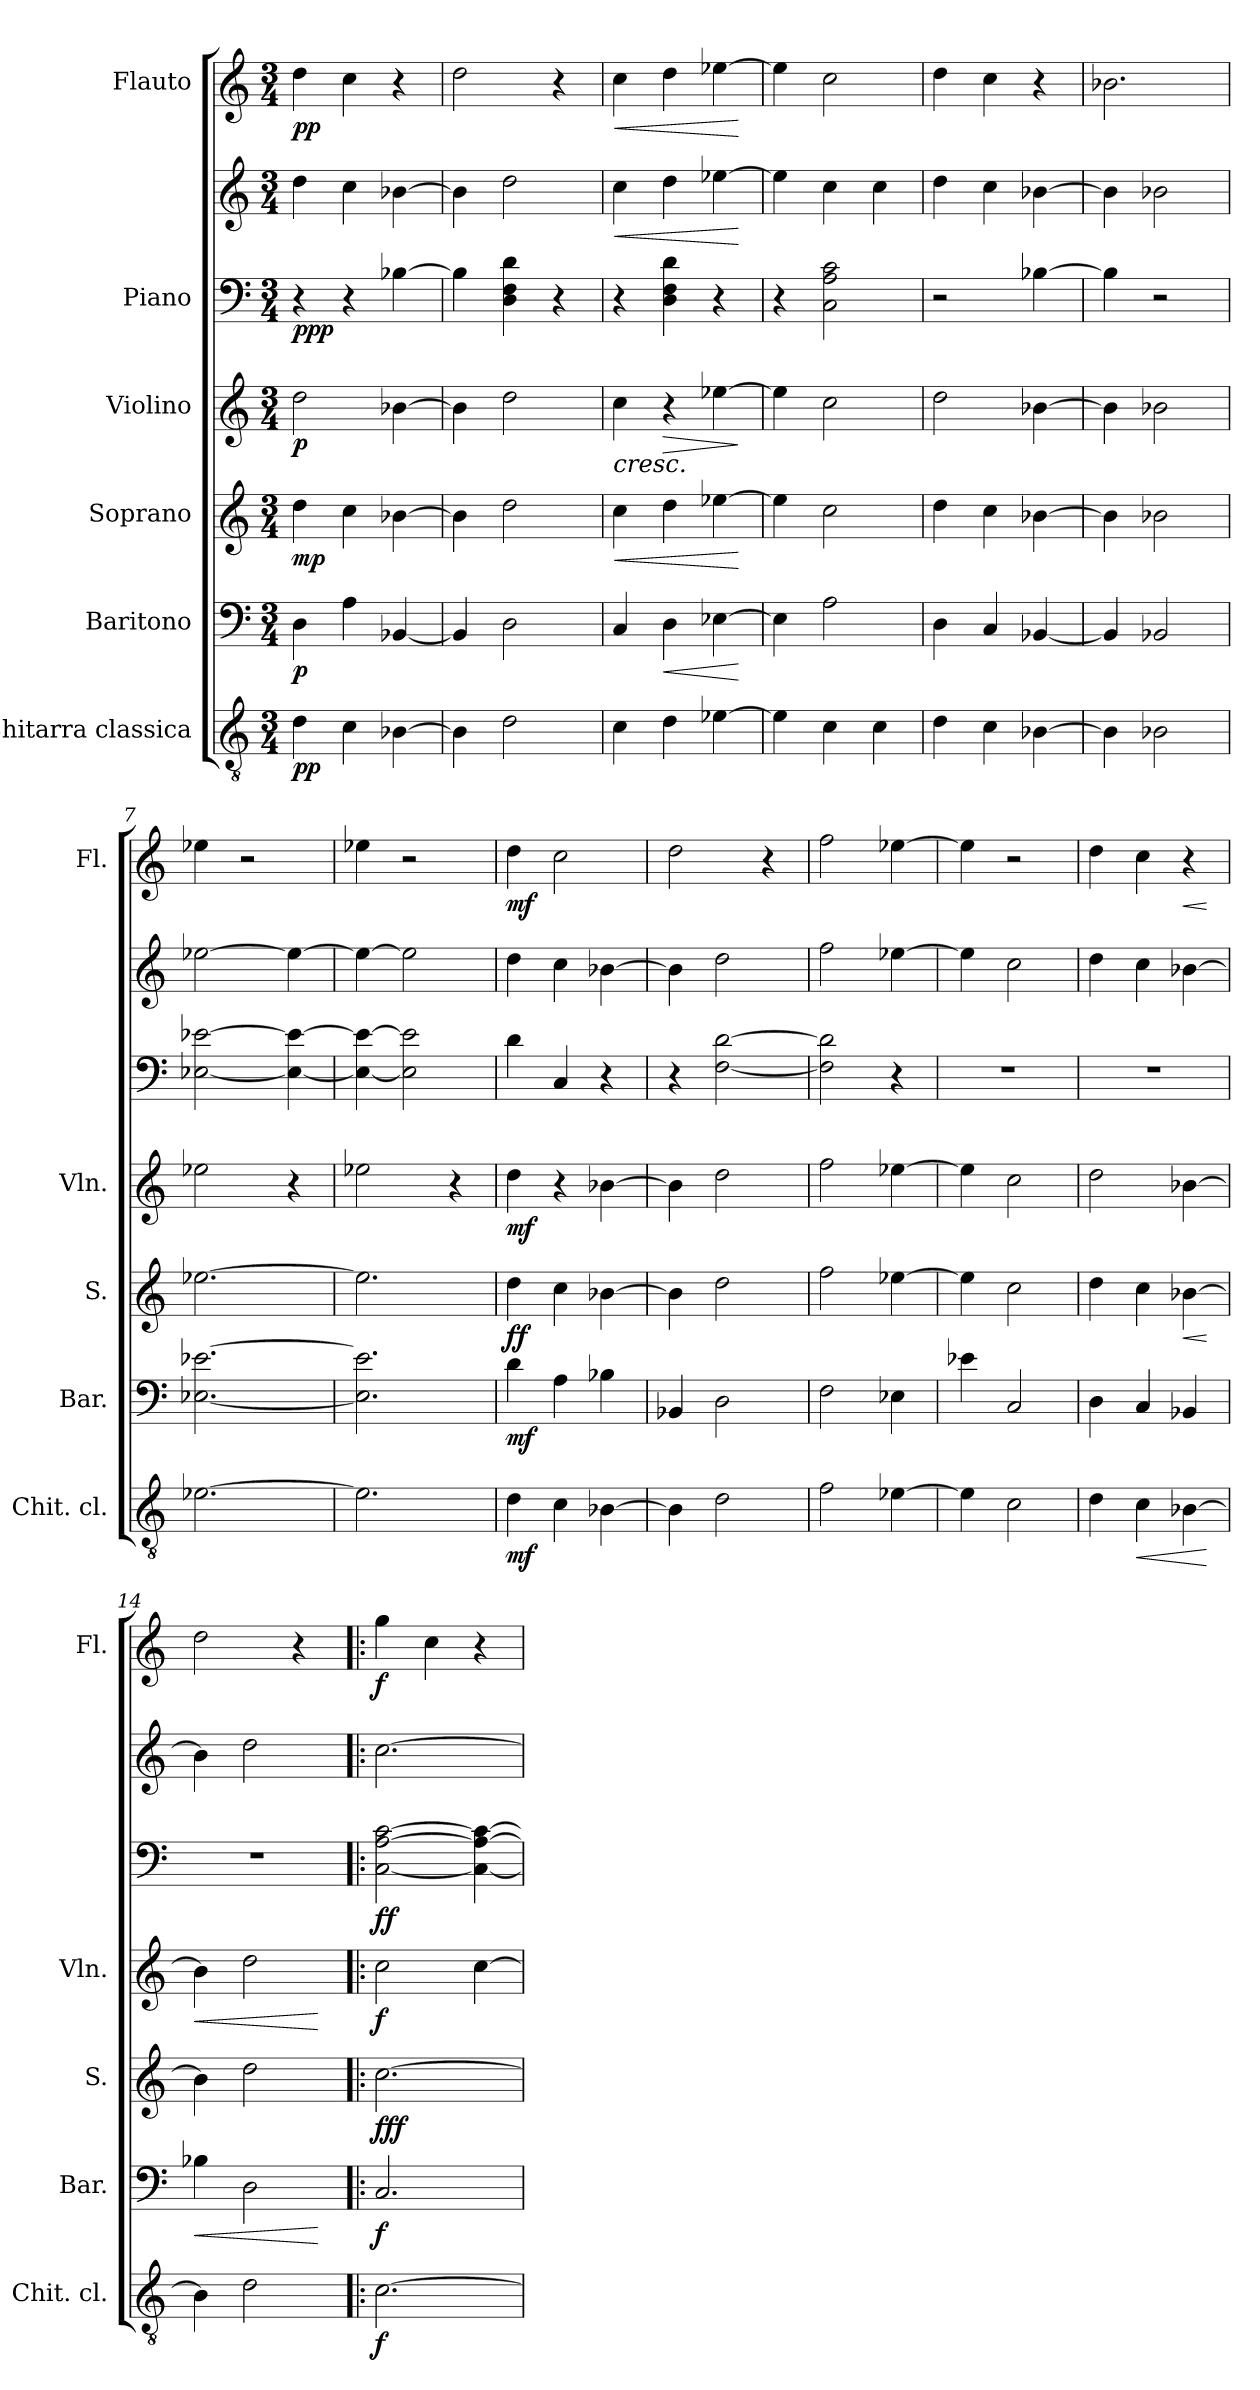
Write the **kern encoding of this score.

**kern	**dynam	**kern	**dynam	**kern	**dynam	**kern	**dynam	**kern	**kern	**dynam	**kern	**dynam
*part6	*part6	*part5	*part5	*part4	*part4	*part3	*part3	*part2	*part2	*part2	*part1	*part1
*staff7	*staff7	*staff6	*staff6	*staff5	*staff5	*staff4	*staff4	*staff3	*staff2	*staff2/3	*staff1	*staff1
*I"Chitarra classica	*	*I"Baritono	*	*I"Soprano	*	*I"Violino	*	*I"Piano	*	*	*I"Flauto	*
*I'Chit. cl.	*	*I'Bar.	*	*I'S.	*	*I'Vln.	*	*	*	*	*I'Fl.	*
*clefGv2	*	*clefF4	*	*clefG2	*	*clefG2	*	*clefF4	*clefG2	*	*clefG2	*
*k[]	*	*k[]	*	*k[]	*	*k[]	*	*k[]	*k[]	*	*k[]	*
*M3/4	*	*M3/4	*	*M3/4	*	*M3/4	*	*M3/4	*M3/4	*	*M3/4	*
=1	=1	=1	=1	=1	=1	=1	=1	=1	=1	=1	=1	=1
!	!LO:DY:b	!	!	!	!	!	!	!	!	!	!	!
!	!LO:DY:n=1:b	!	!LO:DY:b	!	!LO:DY:b	!	!LO:DY:b	!	!	!LO:DY:b=2	!	!
!	!	!	!	!	!	!	!	!	!	!LO:DY:n=1:b=2	!	!
!	!	!	!	!	!	!	!	!	!	!LO:DY:n=2:b	!	!LO:DY:b
!	!	!	!	!	!	!	!	!	!	!	!	!LO:DY:n=1:b
4d\	p p	4D\	p	4dd\	mp	2dd\	p	4r	4dd\	p p p	4dd\	p p
4c\	.	4A\	.	4cc\	.	.	.	4r	4cc\	.	4cc\	.
[4B-X\	.	[4BB-X/	.	[4b-X\	.	[4b-X\	.	[4B-X\	[4b-X\	.	4r	.
=2	=2	=2	=2	=2	=2	=2	=2	=2	=2	=2	=2	=2
4B-\]	.	4BB-/]	.	4b-\]	.	4b-\]	.	4B-\]	4b-\]	.	2dd\	.
2d\	.	2D\	.	2dd\	.	2dd\	.	4D\ 4F\ 4d\	2dd\	.	.	.
.	.	.	.	.	.	.	.	4r	.	.	4r	.
=3	=3	=3	=3	=3	=3	=3	=3	=3	=3	=3	=3	=3
!	!	!	!	!	!LO:HP:b	!	!LO:HP:b	!	!	!LO:HP:b	!	!LO:HP:b
4c\	.	4C/	.	4cc\	<	4cc\	<	4r	4cc\	<	4cc\	<
!	!	!	!LO:HP:b	!	!	!	!LO:HP:b	!	!	!	!	!
4d\	.	4D\	<	4dd\	.	4r	>	4D\ 4F\ 4d\	4dd\	.	4dd\	.
[4e-X\	.	[4E-X\	.	[4ee-X\	.	[4ee-X\	.	4r	[4ee-X\	.	[4ee-X\	.
.	.	.	[	.	[	.	[ ]	.	.	[	.	[
=4	=4	=4	=4	=4	=4	=4	=4	=4	=4	=4	=4	=4
4e-\]	.	4E-\]	.	4ee-\]	.	4ee-\]	.	4r	4ee-\]	.	4ee-\]	.
4c\	.	2A\	.	2cc\	.	2cc\	.	2C\ 2A\ 2c\	4cc\	.	2cc\	.
4c\	.	.	.	.	.	.	.	.	4cc\	.	.	.
=5	=5	=5	=5	=5	=5	=5	=5	=5	=5	=5	=5	=5
4d\	.	4D\	.	4dd\	.	2dd\	.	2r	4dd\	.	4dd\	.
4c\	.	4C/	.	4cc\	.	.	.	.	4cc\	.	4cc\	.
[4B-X\	.	[4BB-X/	.	[4b-X\	.	[4b-X\	.	[4B-X\	[4b-X\	.	4r	.
=6	=6	=6	=6	=6	=6	=6	=6	=6	=6	=6	=6	=6
4B-\]	.	4BB-/]	.	4b-\]	.	4b-\]	.	4B-\]	4b-\]	.	2.b-X\	.
2B-X\	.	2BB-X/	.	2b-X\	.	2b-X\	.	2r	2b-X\	.	.	.
=7	=7	=7	=7	=7	=7	=7	=7	=7	=7	=7	=7	=7
[2.e-X\	.	[2.E-X\ [2.e-X\	.	[2.ee-X\	.	2ee-X\	.	[2E-X\ [2e-X\	[2ee-X\	.	4ee-X\	.
.	.	.	.	.	.	.	.	.	.	.	2r	.
.	.	.	.	.	.	4r	.	4E-\_ 4e-\_	4ee-\_	.	.	.
=8	=8	=8	=8	=8	=8	=8	=8	=8	=8	=8	=8	=8
2.e-\]	.	2.E-\] 2.e-\]	.	2.ee-\]	.	2ee-X\	.	4E-\_ 4e-\_	4ee-\_	.	4ee-X\	.
.	.	.	.	.	.	.	.	2E-\] 2e-\]	2ee-\]	.	2r	.
.	.	.	.	.	.	4r	.	.	.	.	.	.
!!LO:PB:g=z
=9	=9	=9	=9	=9	=9	=9	=9	=9	=9	=9	=9	=9
!	!LO:DY:b	!	!LO:DY:b	!	!LO:DY:b	!	!LO:DY:b	!	!	!LO:DY:b=2	!	!
!	!	!	!	!	!	!	!	!	!	!LO:DY:n=1:b	!	!LO:DY:b
4d\	mf	4d\	mf	4dd\	ff	4dd\	mf	4d\	4dd\	mf mf	4dd\	mf
4c\	.	4A\	.	4cc\	.	4r	.	4C/	4cc\	.	2cc\	.
[4B-X\	.	4B-X\	.	[4b-X\	.	[4b-X\	.	4r	[4b-X\	.	.	.
=10	=10	=10	=10	=10	=10	=10	=10	=10	=10	=10	=10	=10
4B-\]	.	4BB-X/	.	4b-\]	.	4b-\]	.	4r	4b-\]	.	2dd\	.
2d\	.	2D\	.	2dd\	.	2dd\	.	[2F\ [2d\	2dd\	.	.	.
.	.	.	.	.	.	.	.	.	.	.	4r	.
=11	=11	=11	=11	=11	=11	=11	=11	=11	=11	=11	=11	=11
2f\	.	2F\	.	2ff\	.	2ff\	.	2F\] 2d\]	2ff\	.	2ff\	.
[4e-X\	.	4E-X\	.	[4ee-X\	.	[4ee-X\	.	4r	[4ee-X\	.	[4ee-X\	.
=12	=12	=12	=12	=12	=12	=12	=12	=12	=12	=12	=12	=12
4e-\]	.	4e-X\	.	4ee-\]	.	4ee-\]	.	2.r	4ee-\]	.	4ee-\]	.
2c\	.	2C/	.	2cc\	.	2cc\	.	.	2cc\	.	2r	.
=13	=13	=13	=13	=13	=13	=13	=13	=13	=13	=13	=13	=13
4d\	.	4D\	.	4dd\	.	2dd\	.	2.r	4dd\	.	4dd\	.
!	!LO:HP:b	!	!	!	!	!	!	!	!	!	!	!
4c\	<	4C/	.	4cc\	.	.	.	.	4cc\	.	4cc\	.
!	!	!	!	!	!LO:HP:b	!	!	!	!	!	!	!LO:HP:b
[4B-X\	.	4BB-X/	.	[4b-X\	<	[4b-X\	.	.	[4b-X\	.	4r	<
.	[	.	.	.	[	.	.	.	.	.	.	[
=14	=14	=14	=14	=14	=14	=14	=14	=14	=14	=14	=14	=14
!	!	!	!LO:HP:b	!	!	!	!LO:HP:b	!	!	!	!	!
4B-\]	.	4B-X\	<	4b-\]	.	4b-\]	<	2.r	4b-\]	.	2dd\	.
2d\	.	2D\	.	2dd\	.	2dd\	.	.	2dd\	.	.	.
.	.	.	.	.	.	.	.	.	.	.	4r	.
.	.	.	[	.	.	.	[	.	.	.	.	.
=15!|:	=15!|:	=15!|:	=15!|:	=15!|:	=15!|:	=15!|:	=15!|:	=15!|:	=15!|:	=15!|:	=15!|:	=15!|:
!	!LO:DY:b	!	!LO:DY:b	!	!LO:DY:b	!	!LO:DY:b	!	!	!LO:DY:b=2	!	!
!	!	!	!	!	!	!	!	!	!	!LO:DY:n=1:b	!	!LO:DY:b
[2.c\	f	2.C/	f	[2.cc\	fff	2cc\	f	[2C\ [2A\ [2c\	[2.cc\	f f	4gg\	f
.	.	.	.	.	.	.	.	.	.	.	4cc\	.
.	.	.	.	.	.	[4cc\	.	4C\_ 4A\_ 4c\_	.	.	4r	.
=	=	=	=	=	=	=	=	=	=	=	=	=
*-	*-	*-	*-	*-	*-	*-	*-	*-	*-	*-	*-	*-
